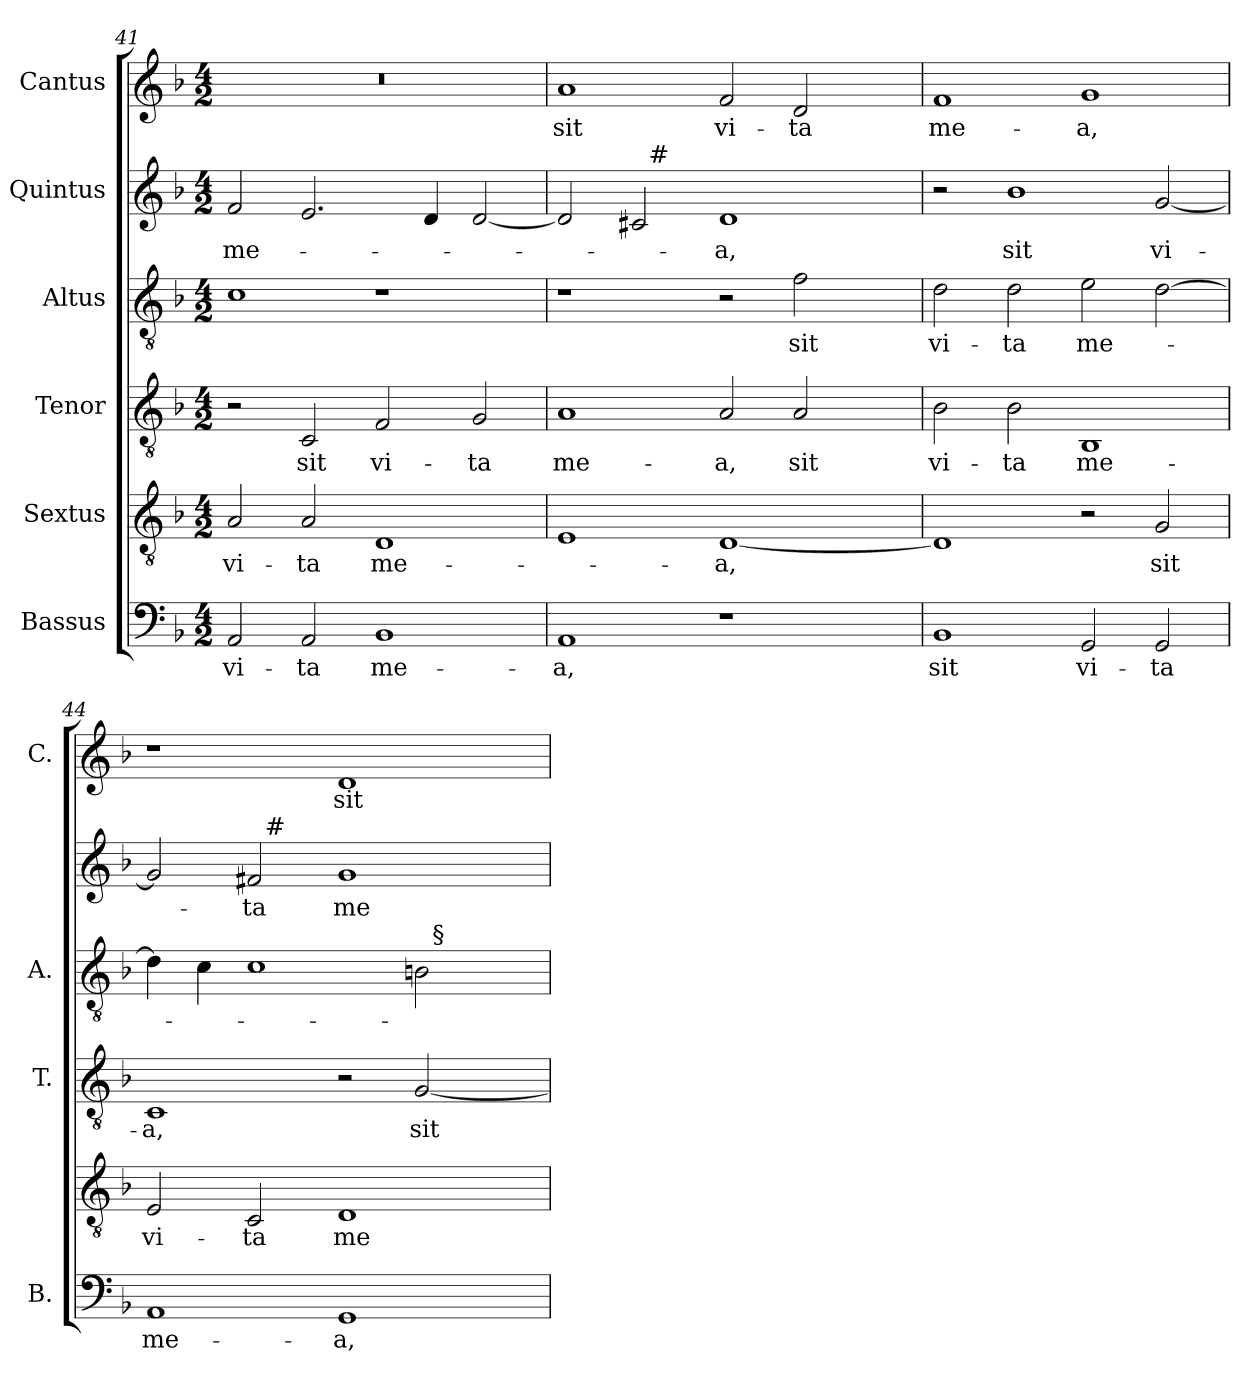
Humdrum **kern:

**kern	**text	**kern	**text	**kern	**text	**kern	**text	**kern	**text	**kern	**text
*part6	*part6	*part5	*part5	*part4	*part4	*part3	*part3	*part2	*part2	*part1	*part1
*staff6	*staff6	*staff5	*staff5	*staff4	*staff4	*staff3	*staff3	*staff2	*staff2	*staff1	*staff1
*I"Bassus	*	*I"Sextus	*	*I"Tenor	*	*I"Altus	*	*I"Quintus	*	*I"Cantus	*
*I'B.	*	*	*	*I'T.	*	*I'A.	*	*	*	*I'C.	*
*clefF4	*	*clefGv2	*	*clefGv2	*	*clefGv2	*	*clefG2	*	*clefG2	*
*	*	*ITrd7c12	*	*ITrd7c12	*	*ITrd7c12	*	*	*	*	*
*k[b-]	*	*k[b-]	*	*k[b-]	*	*k[b-]	*	*k[b-]	*	*k[b-]	*
*F:	*	*F:	*	*F:	*	*F:	*	*F:	*	*F:	*
*M4/2	*	*M4/2	*	*M4/2	*	*M4/2	*	*M4/2	*	*M4/2	*
=41	=41	=41	=41	=41	=41	=41	=41	=41	=41	=41	=41
!	!LO:LY:b:color=#000000	!	!	!	!	!	!	!	!	!	!
!	!	!	!LO:LY:b:color=#000000	!	!	!	!	!	!	!	!
!	!	!	!	!	!	!	!	!	!LO:LY:b:color=#000000	!LO:N:vis=1	!
2AAi/	vi-	2AAi/	vi-	2r	.	1Ci	.	2fi/	me-	0r	.
!	!LO:LY:b:color=#000000	!	!	!	!	!	!	!	!	!	!
!	!	!	!LO:LY:b:color=#000000	!	!	!	!	!	!	!	!
!	!	!	!	!	!LO:LY:b:color=#000000	!	!	!	!	!	!
2AAi/	-ta	2AAi/	-ta	2CCi/	sit	.	.	2.ei/	.	.	.
!	!LO:LY:b:color=#000000	!	!	!	!	!	!	!	!	!	!
!	!	!	!LO:LY:b:color=#000000	!	!	!	!	!	!	!	!
!	!	!	!	!	!LO:LY:b:color=#000000	!	!	!	!	!	!
1BB-i	me-	1DDi	me-	2FFi/	vi-	1r	.	.	.	.	.
.	.	.	.	.	.	.	.	4di/	.	.	.
!	!	!	!	!	!LO:LY:b:color=#000000	!	!	!	!	!	!
.	.	.	.	2GGi/	-ta	.	.	[2di/	.	.	.
!!LO:LB:g=z
=42	=42	=42	=42	=42	=42	=42	=42	=42	=42	=42	=42
!	!LO:LY:b:color=#000000	!	!	!	!	!	!	!	!	!	!
!	!	!	!	!	!LO:LY:b:color=#000000	!	!	!	!	!	!
!	!	!	!	!	!	!	!	!	!	!	!LO:LY:b:color=#000000
*	*	*	*	*	*	*	*	*^	*	*	*
1AAi	-a,	1EEi	.	1AAi	me-	1r	.	2di/]	2ryy	.	1ai	sit
.	.	.	.	.	.	.	.	2c#i/	32ryy	.	.	.
.	.	.	.	.	.	.	.	.	256ryy	.	.	.
!	!	!	!	!	!	!	!	!	!LO:TX:a:t=#	!	!	!
.	.	.	.	.	.	.	.	.	1ryy	.	.	.
!	!	!	!LO:LY:b:color=#000000	!	!	!	!	!	!	!	!	!
!	!	!	!	!	!LO:LY:b:color=#000000	!	!	!	!	!	!	!
!	!	!	!	!	!	!	!	!	!	!LO:LY:b:color=#000000	!	!
!	!	!	!	!	!	!	!	!	!	!	!	!LO:LY:b:color=#000000
1r	.	[1DDi	-a,	2AAi/	-a,	2r	.	1di	.	-a,	2fi/	vi-
!	!	!	!	!	!LO:LY:b:color=#000000	!	!	!	!	!	!	!
!	!	!	!	!	!	!	!LO:LY:b:color=#000000	!	!	!	!	!
!	!	!	!	!	!	!	!	!	!	!	!	!LO:LY:b:color=#000000
.	.	.	.	2AAi/	sit	2Fi\	sit	.	.	.	2di/	-ta
.	.	.	.	.	.	.	.	.	4ryy	.	.	.
.	.	.	.	.	.	.	.	.	8ryy	.	.	.
.	.	.	.	.	.	.	.	.	16ryy	.	.	.
.	.	.	.	.	.	.	.	.	64..ryy	.	.	.
*	*	*	*	*	*	*	*	*v	*v	*	*	*
=43	=43	=43	=43	=43	=43	=43	=43	=43	=43	=43	=43
*	*	*	*	*	*	*	*	*^	*	*	*
!	!LO:LY:b:color=#000000	!	!	!	!	!	!	!	!	!	!	!
*	*	*	*	*	*	*	*	*v	*v	*	*	*
*	*	*	*	*	*	*	*	*^	*	*	*
!	!	!	!	!	!LO:LY:b:color=#000000	!	!	!	!	!	!	!
*	*	*	*	*	*	*	*	*v	*v	*	*	*
*	*	*	*	*	*	*	*	*^	*	*	*
!	!	!	!	!	!	!	!LO:LY:b:color=#000000	!	!	!	!	!
*	*	*	*	*	*	*	*	*v	*v	*	*	*
*	*	*	*	*	*	*	*	*^	*	*	*
!	!	!	!	!	!	!	!	!	!	!	!	!LO:LY:b:color=#000000
*	*	*	*	*	*	*	*	*v	*v	*	*	*
1BB-i	sit	1DDi]	.	2BB-i\	vi-	2Di\	vi-	2r	.	1fi	me-
!	!	!	!	!	!LO:LY:b:color=#000000	!	!	!	!	!	!
!	!	!	!	!	!	!	!LO:LY:b:color=#000000	!	!	!	!
!	!	!	!	!	!	!	!	!	!LO:LY:b:color=#000000	!	!
.	.	.	.	2BB-i\	-ta	2Di\	-ta	1b-i	sit	.	.
!	!LO:LY:b:color=#000000	!	!	!	!	!	!	!	!	!	!
!	!	!	!	!	!LO:LY:b:color=#000000	!	!	!	!	!	!
!	!	!	!	!	!	!	!LO:LY:b:color=#000000	!	!	!	!
!	!	!	!	!	!	!	!	!	!	!	!LO:LY:b:color=#000000
2GGi/	vi-	2r	.	1BBB-i	me-	2Ei\	me-	.	.	1gi	-a,
!	!LO:LY:b:color=#000000	!	!	!	!	!	!	!	!	!	!
!	!	!	!LO:LY:b:color=#000000	!	!	!	!	!	!	!	!
!	!	!	!	!	!	!	!	!	!LO:LY:b:color=#000000	!	!
2GGi/	-ta	2GGi/	sit	.	.	[2Di\	.	[2gi/	vi-	.	.
=44	=44	=44	=44	=44	=44	=44	=44	=44	=44	=44	=44
!	!LO:LY:b:color=#000000	!	!	!	!	!	!	!	!	!	!
!	!	!	!LO:LY:b:color=#000000	!	!	!	!	!	!	!	!
!	!	!	!	!	!LO:LY:b:color=#000000	!	!	!	!	!	!
*	*	*	*	*	*	*^	*	*^	*	*	*
1AAi	me-	2EEi/	vi-	1CCi	-a,	4Di\]	1ryy	.	2gi/]	2ryy	.	1r	.
.	.	.	.	.	.	4Ci\	.	.	.	.	.	.	.
!	!	!	!LO:LY:b:color=#000000	!	!	!	!	!	!	!	!	!	!
!	!	!	!	!	!	!	!	!	!	!	!LO:LY:b:color=#000000	!	!
.	.	2CCi/	-ta	.	.	1Ci	.	.	2f#i/	32ryy	-ta	.	.
.	.	.	.	.	.	.	.	.	.	256ryy	.	.	.
!	!	!	!	!	!	!	!	!	!	!LO:TX:a:t=#	!	!	!
.	.	.	.	.	.	.	.	.	.	1ryy	.	.	.
!	!LO:LY:b:color=#000000	!	!	!	!	!	!	!	!	!	!	!	!
!	!	!	!LO:LY:b:color=#000000	!	!	!	!	!	!	!	!	!	!
!	!	!	!	!	!	!	!	!	!	!	!LO:LY:b:color=#000000	!	!
!	!	!	!	!	!	!	!	!	!	!	!	!	!LO:LY:b:color=#000000
1GGi	-a,	1DDi	me-	2r	.	.	2ryy	.	1gi	.	me-	1di	sit
!	!	!	!	!	!LO:LY:b:color=#000000	!	!	!	!	!	!	!	!
.	.	.	.	[2GGi/	sit	2BBni\	32ryy	.	.	.	.	.	.
.	.	.	.	.	.	.	256ryy	.	.	.	.	.	.
!	!	!	!	!	!	!	!LO:TX:a:t=§	!	!	!	!	!	!
.	.	.	.	.	.	.	4ryy	.	.	4ryy	.	.	.
.	.	.	.	.	.	.	8ryy	.	.	8ryy	.	.	.
.	.	.	.	.	.	.	16ryy	.	.	16ryy	.	.	.
.	.	.	.	.	.	.	64..ryy	.	.	64..ryy	.	.	.
*	*	*	*	*	*	*v	*v	*	*	*	*	*	*
*	*	*	*	*	*	*	*	*v	*v	*	*	*
=	=	=	=	=	=	=	=	=	=	=	=
*-	*-	*-	*-	*-	*-	*-	*-	*-	*-	*-	*-
